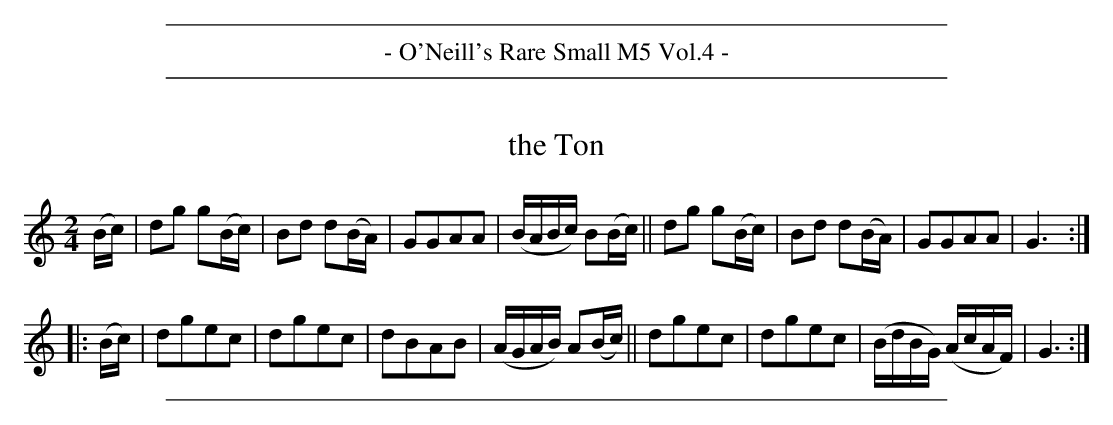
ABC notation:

X:1
T: the Ton
M: 2/4
L: 1/16
K: RG
(Bc) |\
d2g2 g2(Bc) | B2d2 d2(BA) | G2G2A2A2 | (BABc) B2(Bc) ||\
d2g2 g2(Bc) | B2d2 d2(BA) | G2G2A2A2 | G6 ::
(Bc) |\
d2g2e2c2 | d2g2e2c2 | d2B2A2B2 | (AGAB) A2(Bc) ||\
d2g2e2c2 | d2g2e2c2 | (BdBG) (AcAF) | G6 :|
